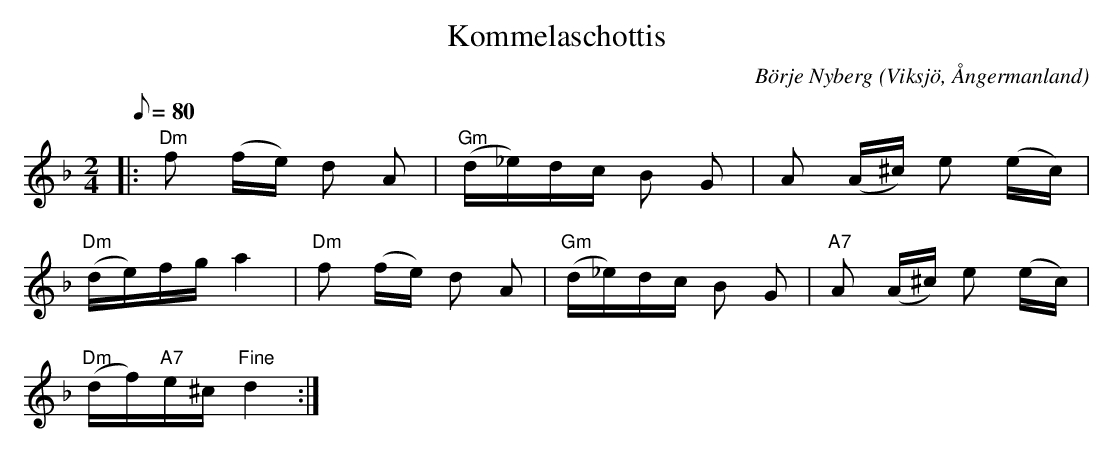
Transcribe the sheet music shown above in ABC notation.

X:1
T:Kommelaschottis
C:Börje Nyberg
O:Viksjö, Ångermanland
M:2/4
L:1/8
Q:80
K:Dm
|: "Dm"f (f/2e/2) d A | "Gm"(d/2_e/2)d/2c/2 B G | A (A/2^c/2) e (e/2c/2) |
 "Dm"(d/2e/2)f/2g/2 a2 | "Dm"f (f/2e/2) d A | "Gm" (d/2_e/2)d/2c/2 B G | "A7"A (A/2^c/2) e (e/2c/2) |
"Dm"(d/2f/2)"A7"e/2^c/2 "Fine"d2:|
